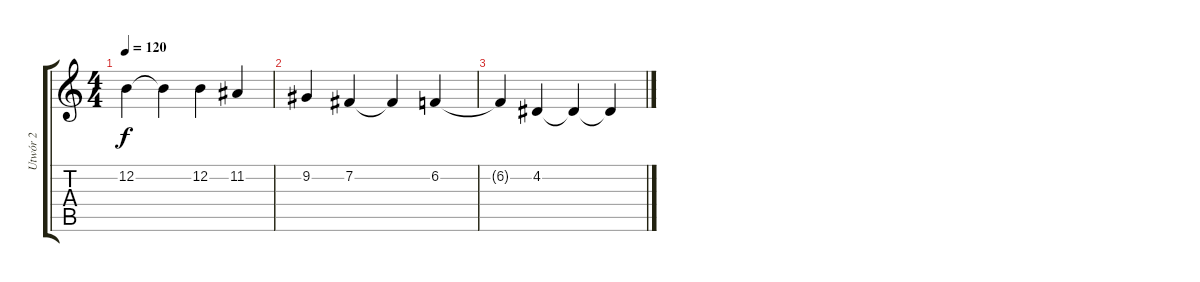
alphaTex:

\track ("Utwór 2" "Utwór 2") {instrument viola}
\staff {score tabs}
\tuning (E4 B3 G3 D3 A2 E2) {hide}
\ts (4 4)
\tempo 120
\clef g2
\ks c
12.2{t}.4{dy f} 12.2{t}.4 12.2.4 11.2.4 |
9.2.4 7.2.4 7.2{t}.4 6.2.4 |
6.2{t}.4 4.2.4 4.2{t}.4 4.2{t}.4
